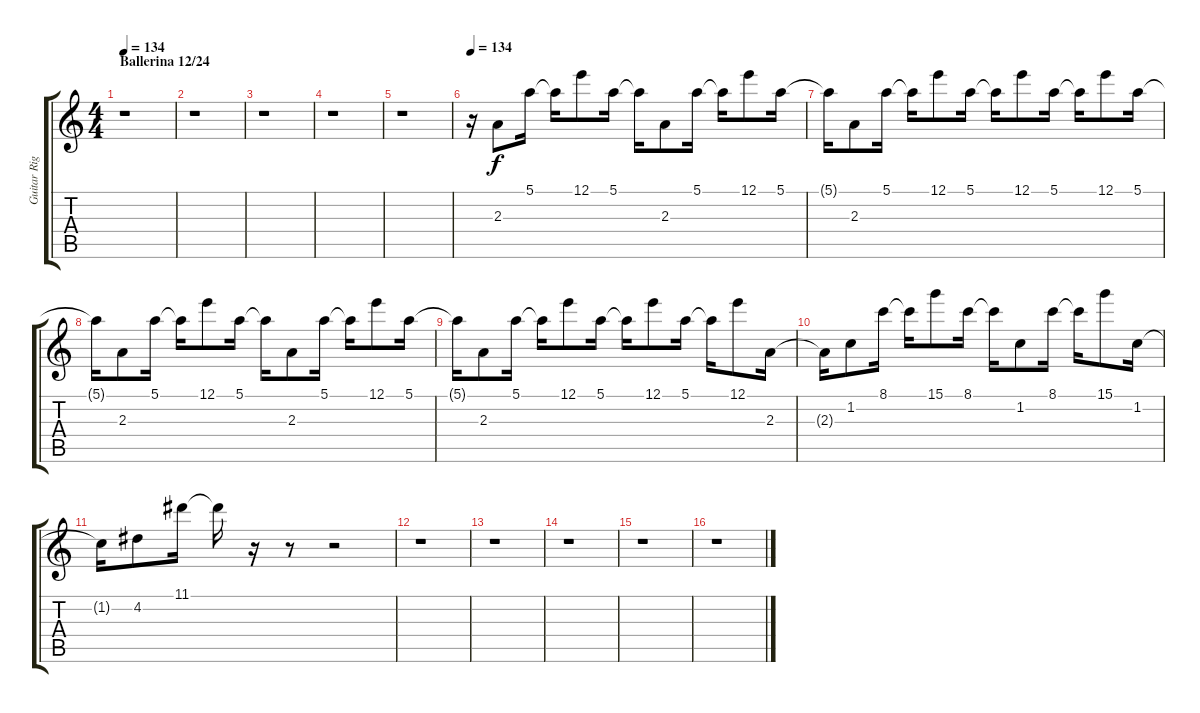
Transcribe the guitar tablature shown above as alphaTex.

\track ("Guitar Right 2 Normal" "Guitar Rig") {instrument electricguitarclean}
\staff {score tabs}
\tuning (E4 B3 G3 D3 A2 E2) {hide}
\ts (4 4)
\section ("" "Ballerina 12/24")
\tempo 134
\tempo 95
\tempo 134
\clef g2
\ks c
r.1{dy f instrument electricguitarclean} |
r.1 |
r.1 |
r.1 |
r.1 |
\tempo 134
r.16 2.3.8 5.1.16 5.1{t}.16 12.1.8 5.1.16 5.1{t}.16 2.3.8 5.1.16 5.1{t}.16 12.1.8 5.1.16 |
5.1{t}.16 2.3.8 5.1.16 5.1{t}.16 12.1.8 5.1.16 5.1{t}.16 12.1.8 5.1.16 5.1{t}.16 12.1.8 5.1.16 |
5.1{t}.16 2.3.8 5.1.16 5.1{t}.16 12.1.8 5.1.16 5.1{t}.16 2.3.8 5.1.16 5.1{t}.16 12.1.8 5.1.16 |
5.1{t}.16 2.3.8 5.1.16 5.1{t}.16 12.1.8 5.1.16 5.1{t}.16 12.1.8 5.1.16 5.1{t}.16 12.1.8 2.3.16 |
2.3{t}.16 1.2.8 8.1.16 8.1{t}.16 15.1.8 8.1.16 8.1{t}.16 1.2.8 8.1.16 8.1{t}.16 15.1.8 1.2.16 |
1.2{t}.16 4.2.8 11.1.16 11.1{t}.16 r.16 r.8 r.2 |
r.1 |
r.1 |
r.1 |
r.1 |
r.1
